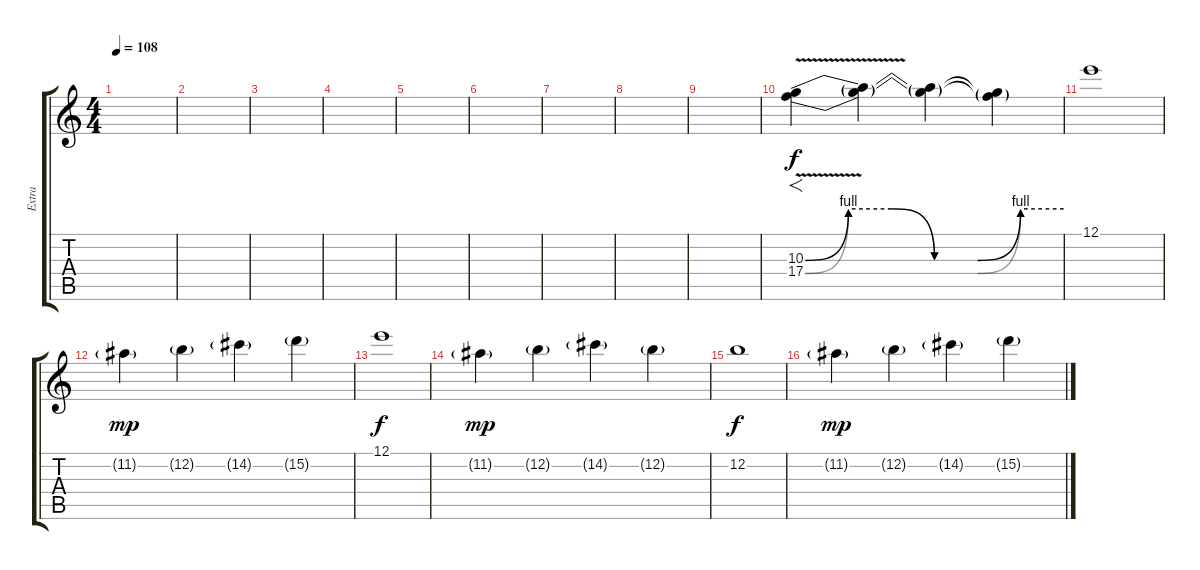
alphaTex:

\track ("Extra" "Extra") {instrument electricguitarjazz}
\staff {score tabs}
\tuning (E4 B3 G3 D3 A2 E2) {hide}
\ts (4 4)
\tempo 108
\clef g2
\ks c
|
|
|
|
|
|
|
|
|
(10.3{be (custom 0 0 10 4 20 4 30 0 40 0 50 4 60 4) v} 17.4{be (custom 0 0 10 4 20 4 30 0 40 0 50 4 60 4) v}).4{f instrument distortionguitar} (10.3{t} 17.4{t}).4 (10.3{t} 17.4{t}).4 (10.3{t} 17.4{t}).4 |
12.1.1{volume 7 instrument vibraphone} |
11.2{g}.4{dy mp} 12.2{g}.4 14.2{g}.4 15.2{g}.4 |
12.1.1{dy f volume 7 instrument vibraphone} |
11.2{g}.4{dy mp} 12.2{g}.4 14.2{g}.4 12.2{g}.4 |
12.2.1{dy f volume 10 instrument vibraphone} |
11.2{g}.4{dy mp} 12.2{g}.4 14.2{g}.4 15.2{g}.4
